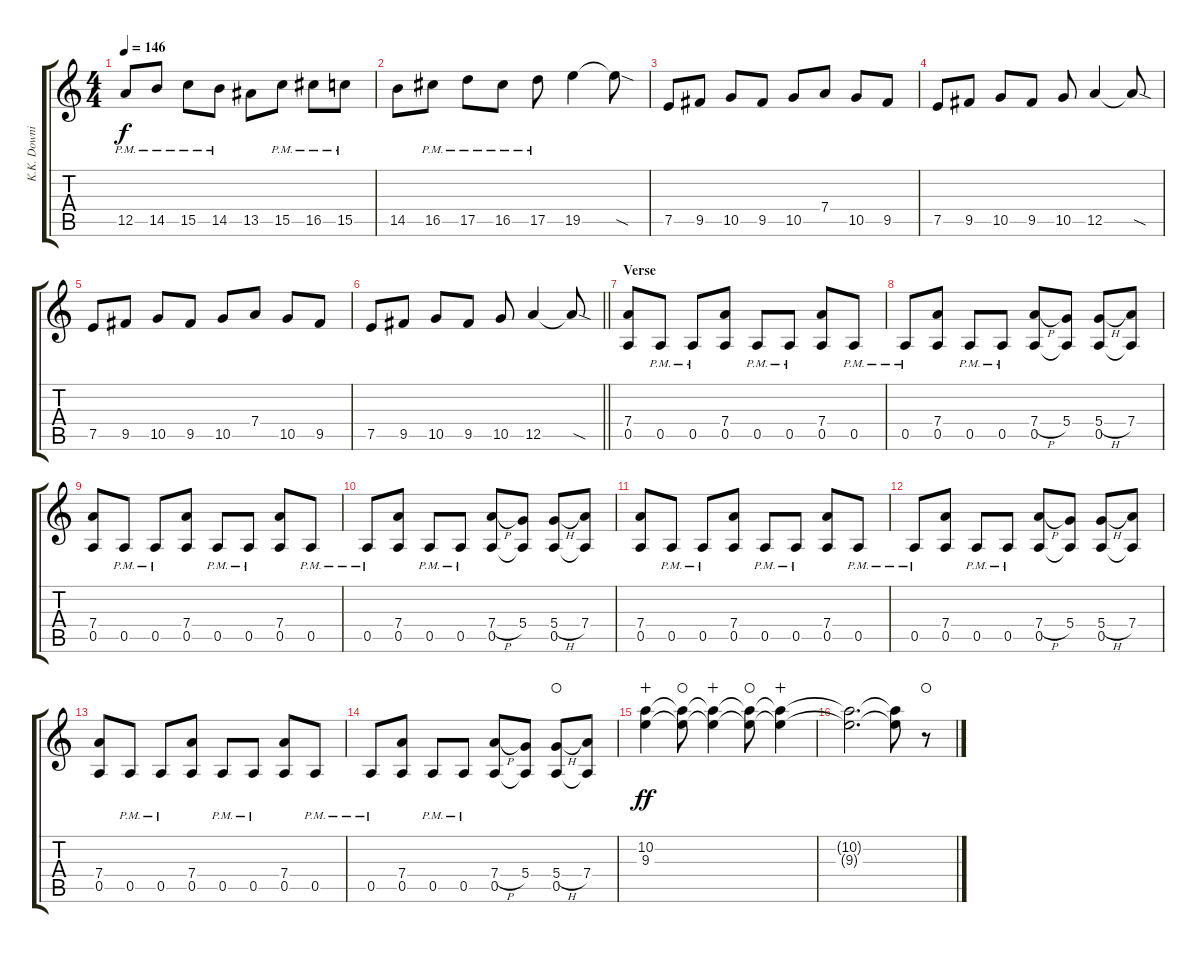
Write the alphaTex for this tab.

\track ("K.K. Downing" "K.K. Downi") {instrument distortionguitar}
\staff {score tabs}
\tuning (E4 B3 G3 D3 A2 E2) {hide}
\ts (4 4)
\tempo 146
\clef g2
\ks c
12.5{pm}.8{dy f} 14.5{pm}.8 15.5{pm}.8 14.5{pm}.8 13.5.8 15.5{pm}.8 16.5{pm}.8 15.5{pm}.8 |
14.5.8 16.5{pm}.8 17.5{pm}.8 16.5{pm}.8 17.5{pm}.8 19.5.4 19.5{sod t}.8 |
7.5.8 9.5.8 10.5.8 9.5.8 10.5.8 7.4.8 10.5.8 9.5.8 |
7.5.8 9.5.8 10.5.8 9.5.8 10.5.8 12.5.4 12.5{sod t}.8 |
7.5.8 9.5.8 10.5.8 9.5.8 10.5.8 7.4.8 10.5.8 9.5.8 |
\barLineRight lightlight
7.5.8 9.5.8 10.5.8 9.5.8 10.5.8 12.5.4 12.5{sod t}.8 |
\section ("" "Verse")
(7.4 0.5).8 0.5{pm}.8 0.5{pm}.8 (7.4 0.5).8 0.5{pm}.8 0.5{pm}.8 (7.4 0.5).8 0.5{pm}.8 |
0.5{pm}.8 (7.4 0.5).8 0.5{pm}.8 0.5{pm}.8 (7.4{h} 0.5).8 (5.4 0.5{t}).8 (5.4{h} 0.5).8 (7.4 0.5{t}).8 |
(7.4 0.5).8 0.5{pm}.8 0.5{pm}.8 (7.4 0.5).8 0.5{pm}.8 0.5{pm}.8 (7.4 0.5).8 0.5{pm}.8 |
0.5{pm}.8 (7.4 0.5).8 0.5{pm}.8 0.5{pm}.8 (7.4{h} 0.5).8 (5.4 0.5{t}).8 (5.4{h} 0.5).8 (7.4 0.5{t}).8 |
(7.4 0.5).8 0.5{pm}.8 0.5{pm}.8 (7.4 0.5).8 0.5{pm}.8 0.5{pm}.8 (7.4 0.5).8 0.5{pm}.8 |
0.5{pm}.8 (7.4 0.5).8 0.5{pm}.8 0.5{pm}.8 (7.4{h} 0.5).8 (5.4 0.5{t}).8 (5.4{h} 0.5).8 (7.4 0.5{t}).8 |
(7.4 0.5).8 0.5{pm}.8 0.5{pm}.8 (7.4 0.5).8 0.5{pm}.8 0.5{pm}.8 (7.4 0.5).8 0.5{pm}.8 |
0.5{pm}.8 (7.4 0.5).8 0.5{pm}.8 0.5{pm}.8 (7.4{h} 0.5).8 (5.4 0.5{t}).8 (5.4{h} 0.5).8{waho} (7.4 0.5{t}).8 |
(10.2 9.3).4{dy ff wahc} (10.2{t} 9.3{t}).8{waho} (10.2{t} 9.3{t}).4{wahc} (10.2{t} 9.3{t}).8{waho} (10.2{t} 9.3{t}).4{wahc} |
(10.2{t} 9.3{t}).2{d volume 8} (10.2{t} 9.3{t}).8 r.8{volume 13 waho}
